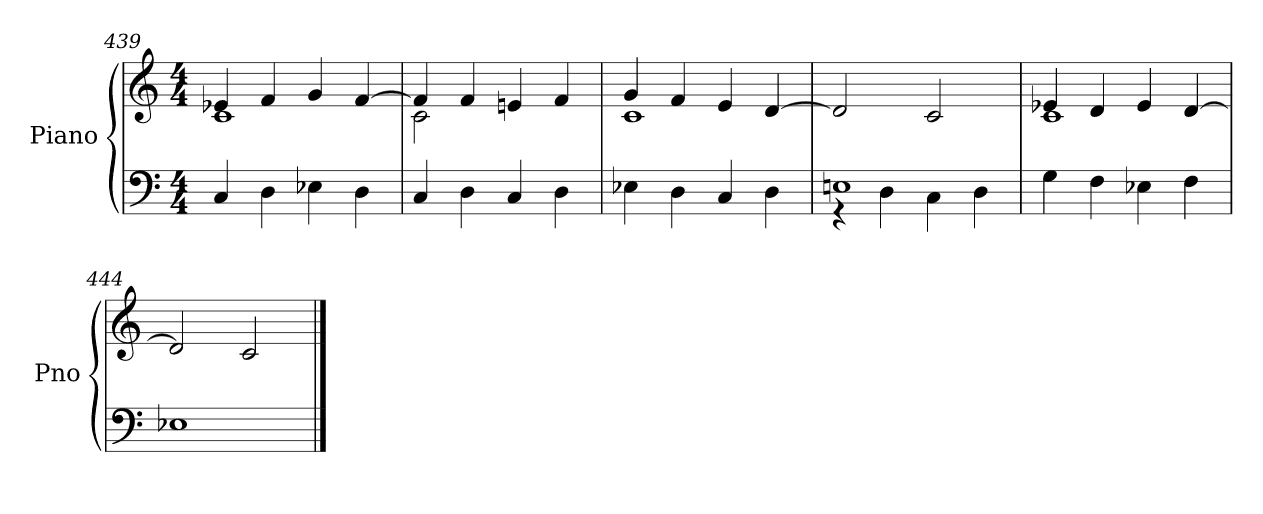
**kern	**kern
*part1	*part1
*staff2	*staff1
*I"Piano	*
*I'Pno	*
!!LO:LB:g=z
*clefF4	*clefG2
*k[]	*k[]
*M4/4	*M4/4
=439	=439
*	*^
4C/	4e-X/	1c
4D\	4f/	.
4E-X\	4g/	.
4D\	[4f/	.
=440	=440	=440
4C/	4f/]	2c\
4D\	4f/	.
4C/	4en/	2ryy
4D\	4f/	.
=441	=441	=441
4E-X\	4g/	1c
4D\	4f/	.
4C/	4e/	.
4D\	[4d/	.
*	*v	*v
=442	=442
*^	*
1En	4rGG	2d/]
.	4D\	.
.	4C\	2c/
.	4D\	.
*v	*v	*
=443	=443
*	*^
4G\	4e-X/	1c
4F\	4d/	.
4E-X\	4e-/	.
4F\	[4d/	.
*	*v	*v
=444	=444
1E-X	2d/]
.	2c/
==	==
*-	*-
